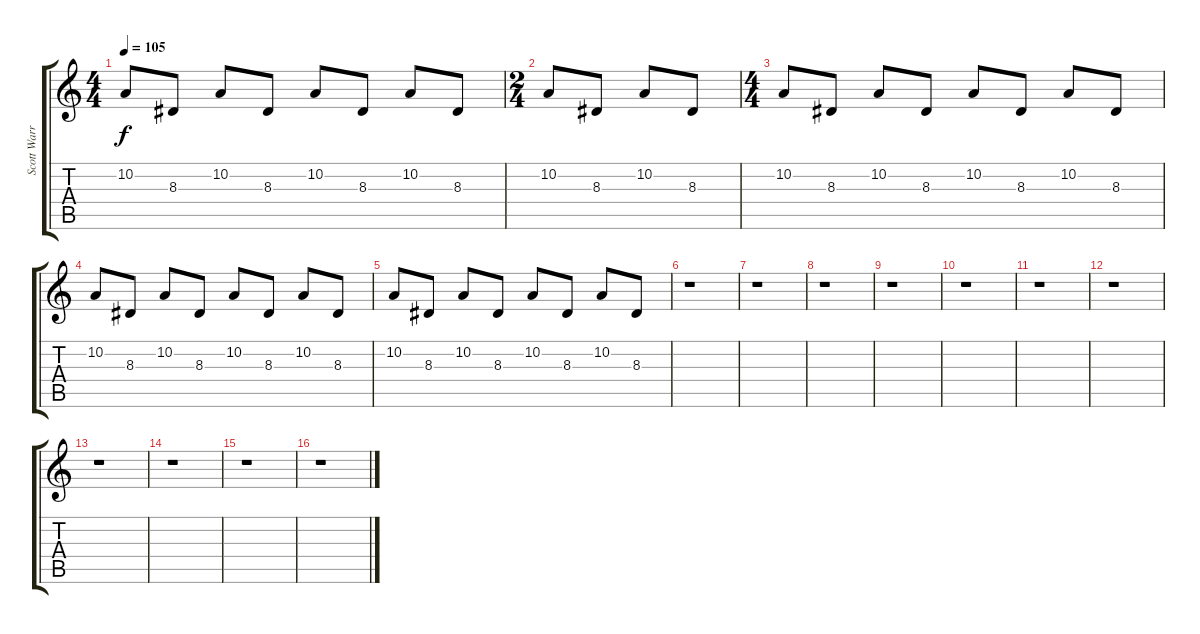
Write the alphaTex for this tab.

\track ("Scott Warren" "Scott Warr") {instrument pad3polysynth}
\staff {score tabs}
\tuning (E4 B3 G3 D3 A2 E2) {hide}
\ts (4 4)
\tempo 105
\clef g2
\ks c
10.2.8{dy f} 8.3.8 10.2.8 8.3.8 10.2.8 8.3.8 10.2.8 8.3.8 |
\ts (2 4)
10.2.8 8.3.8 10.2.8 8.3.8 |
\ts (4 4)
10.2.8 8.3.8 10.2.8 8.3.8 10.2.8 8.3.8 10.2.8 8.3.8 |
10.2.8 8.3.8 10.2.8 8.3.8 10.2.8 8.3.8 10.2.8 8.3.8 |
10.2.8 8.3.8 10.2.8 8.3.8 10.2.8 8.3.8 10.2.8 8.3.8 |
r.1 |
r.1 |
r.1 |
r.1 |
r.1 |
r.1 |
r.1 |
r.1 |
r.1 |
r.1 |
r.1
